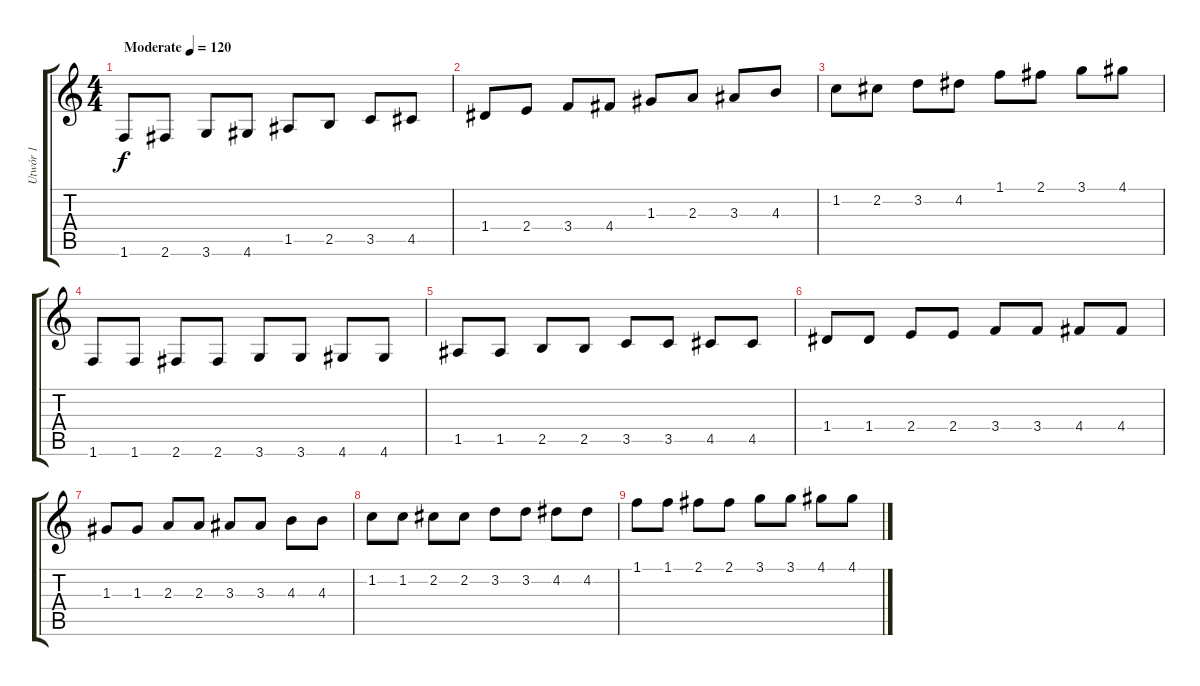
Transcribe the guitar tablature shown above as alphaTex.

\track ("Utwór 1" "Utwór 1") {instrument acousticguitarsteel}
\staff {score tabs}
\tuning (E4 B3 G3 D3 A2 E2) {hide}
\ts (4 4)
\tempo (120 "Moderate")
\clef g2
\ks c
1.6.8{dy f instrument acousticguitarsteel} 2.6.8 3.6.8 4.6.8 1.5.8 2.5.8 3.5.8 4.5.8 |
1.4.8 2.4.8 3.4.8 4.4.8 1.3.8 2.3.8 3.3.8 4.3.8 |
1.2.8 2.2.8 3.2.8 4.2.8 1.1.8 2.1.8 3.1.8 4.1.8 |
1.6.8 1.6.8 2.6.8 2.6.8 3.6.8 3.6.8 4.6.8 4.6.8 |
1.5.8 1.5.8 2.5.8 2.5.8 3.5.8 3.5.8 4.5.8 4.5.8 |
1.4.8 1.4.8 2.4.8 2.4.8 3.4.8 3.4.8 4.4.8 4.4.8 |
1.3.8 1.3.8 2.3.8 2.3.8 3.3.8 3.3.8 4.3.8 4.3.8 |
1.2.8 1.2.8 2.2.8 2.2.8 3.2.8 3.2.8 4.2.8 4.2.8 |
1.1.8 1.1.8 2.1.8 2.1.8 3.1.8 3.1.8 4.1.8 4.1.8
